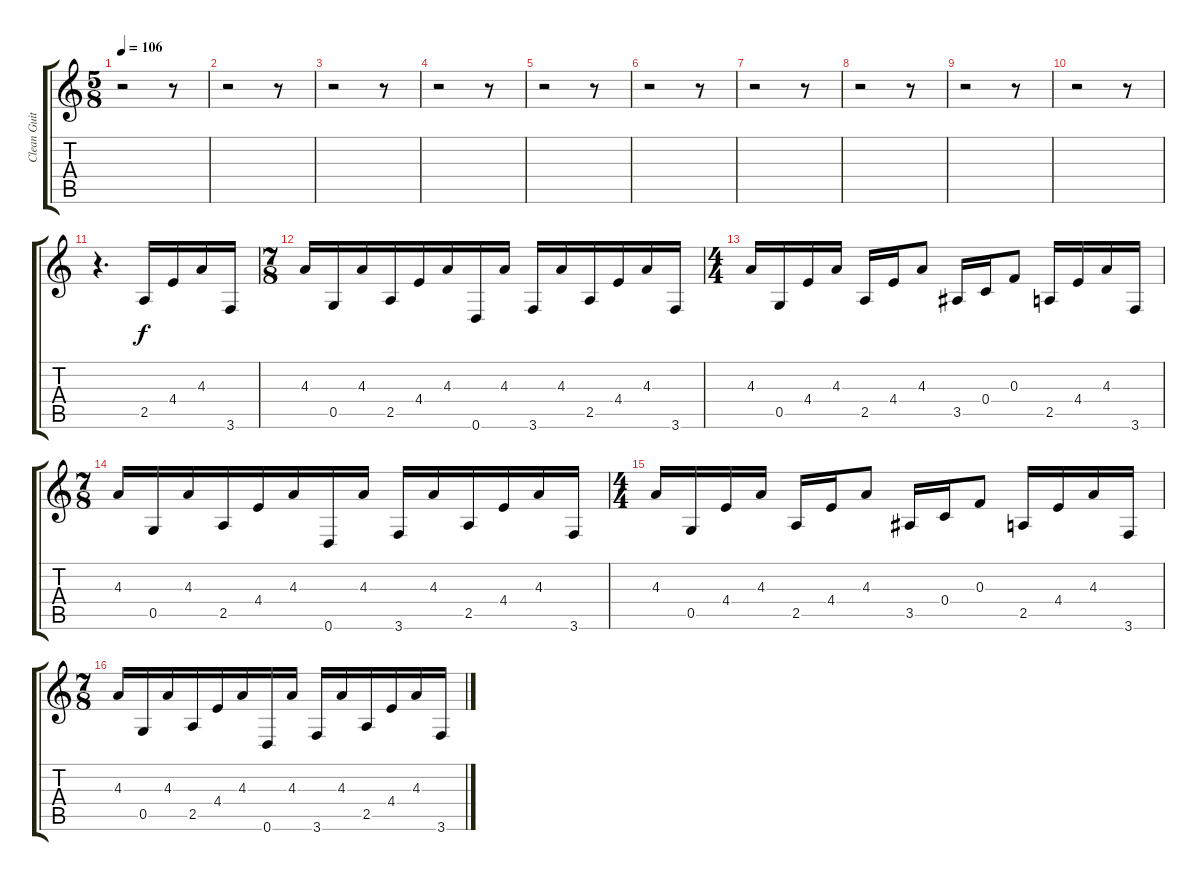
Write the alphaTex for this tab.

\track ("Clean Guit Right" "Clean Guit") {instrument electricguitarclean}
\staff {score tabs}
\tuning (D4 A3 F3 C3 G2 D2) {hide}
\ts (5 8)
\tempo 106
\clef g2
\ks c
r.2{dy f} r.8 |
r.2 r.8 |
r.2 r.8 |
r.2 r.8 |
r.2 r.8 |
r.2 r.8 |
r.2 r.8 |
r.2 r.8 |
r.2 r.8 |
r.2 r.8 |
r.4{d} 2.5.16 4.4.16 4.3.16 3.6.16 |
\ts (7 8)
4.3.16 0.5.16 4.3.16 2.5.16 4.4.16 4.3.16 0.6.16 4.3.16 3.6.16 4.3.16 2.5.16 4.4.16 4.3.16 3.6.16 |
\ts (4 4)
4.3.16 0.5.16 4.4.16 4.3.16 2.5.16 4.4.16 4.3.8 3.5.16 0.4.16 0.3.8 2.5.16 4.4.16 4.3.16 3.6.16 |
\ts (7 8)
4.3.16 0.5.16 4.3.16 2.5.16 4.4.16 4.3.16 0.6.16 4.3.16 3.6.16 4.3.16 2.5.16 4.4.16 4.3.16 3.6.16 |
\ts (4 4)
4.3.16 0.5.16 4.4.16 4.3.16 2.5.16 4.4.16 4.3.8 3.5.16 0.4.16 0.3.8 2.5.16 4.4.16 4.3.16 3.6.16 |
\ts (7 8)
4.3.16 0.5.16 4.3.16 2.5.16 4.4.16 4.3.16 0.6.16 4.3.16 3.6.16 4.3.16 2.5.16 4.4.16 4.3.16 3.6.16
